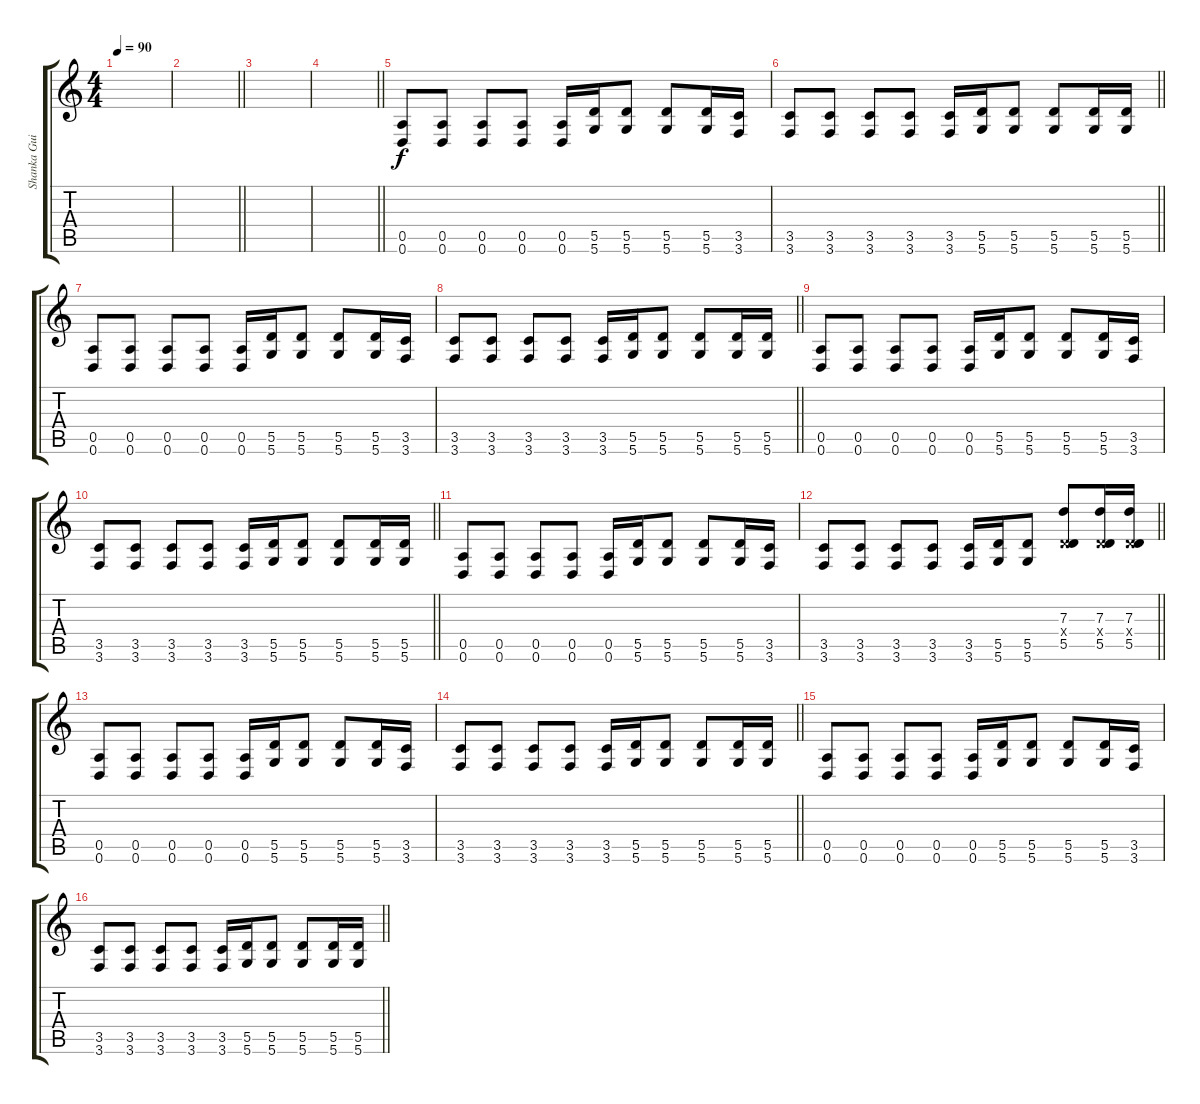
\track ("Shanka Guitar Overdrive" "Shanka Gui") {instrument overdrivenguitar}
\staff {score tabs}
\tuning (E4 B3 G3 D3 A2 D2) {hide}
\ts (4 4)
\tempo 90
\clef g2
\ks c
|
\barLineRight lightlight
|
|
\barLineRight lightlight
|
(0.5 0.6).8 (0.5 0.6).8 (0.5 0.6).8 (0.5 0.6).8 (0.5 0.6).16 (5.5 5.6).16 (5.5 5.6).8 (5.5 5.6).8 (5.5 5.6).16 (3.5 3.6).16 |
\barLineRight lightlight
(3.5 3.6).8 (3.5 3.6).8 (3.5 3.6).8 (3.5 3.6).8 (3.5 3.6).16 (5.5 5.6).16 (5.5 5.6).8 (5.5 5.6).8 (5.5 5.6).16 (5.5 5.6).16 |
(0.5 0.6).8 (0.5 0.6).8 (0.5 0.6).8 (0.5 0.6).8 (0.5 0.6).16 (5.5 5.6).16 (5.5 5.6).8 (5.5 5.6).8 (5.5 5.6).16 (3.5 3.6).16 |
\barLineRight lightlight
(3.5 3.6).8 (3.5 3.6).8 (3.5 3.6).8 (3.5 3.6).8 (3.5 3.6).16 (5.5 5.6).16 (5.5 5.6).8 (5.5 5.6).8 (5.5 5.6).16 (5.5 5.6).16 |
(0.5 0.6).8 (0.5 0.6).8 (0.5 0.6).8 (0.5 0.6).8 (0.5 0.6).16 (5.5 5.6).16 (5.5 5.6).8 (5.5 5.6).8 (5.5 5.6).16 (3.5 3.6).16 |
\barLineRight lightlight
(3.5 3.6).8 (3.5 3.6).8 (3.5 3.6).8 (3.5 3.6).8 (3.5 3.6).16 (5.5 5.6).16 (5.5 5.6).8 (5.5 5.6).8 (5.5 5.6).16 (5.5 5.6).16 |
(0.5 0.6).8 (0.5 0.6).8 (0.5 0.6).8 (0.5 0.6).8 (0.5 0.6).16 (5.5 5.6).16 (5.5 5.6).8 (5.5 5.6).8 (5.5 5.6).16 (3.5 3.6).16 |
\barLineRight lightlight
(3.5 3.6).8 (3.5 3.6).8 (3.5 3.6).8 (3.5 3.6).8 (3.5 3.6).16 (5.5 5.6).16 (5.5 5.6).8 (7.3 0.4{x} 5.5).8 (7.3 0.4{x} 5.5).16 (7.3 0.4{x} 5.5).16 |
(0.5 0.6).8 (0.5 0.6).8 (0.5 0.6).8 (0.5 0.6).8 (0.5 0.6).16 (5.5 5.6).16 (5.5 5.6).8 (5.5 5.6).8 (5.5 5.6).16 (3.5 3.6).16 |
\barLineRight lightlight
(3.5 3.6).8 (3.5 3.6).8 (3.5 3.6).8 (3.5 3.6).8 (3.5 3.6).16 (5.5 5.6).16 (5.5 5.6).8 (5.5 5.6).8 (5.5 5.6).16 (5.5 5.6).16 |
(0.5 0.6).8 (0.5 0.6).8 (0.5 0.6).8 (0.5 0.6).8 (0.5 0.6).16 (5.5 5.6).16 (5.5 5.6).8 (5.5 5.6).8 (5.5 5.6).16 (3.5 3.6).16 |
\barLineRight lightlight
(3.5 3.6).8 (3.5 3.6).8 (3.5 3.6).8 (3.5 3.6).8 (3.5 3.6).16 (5.5 5.6).16 (5.5 5.6).8 (5.5 5.6).8 (5.5 5.6).16 (5.5 5.6).16
